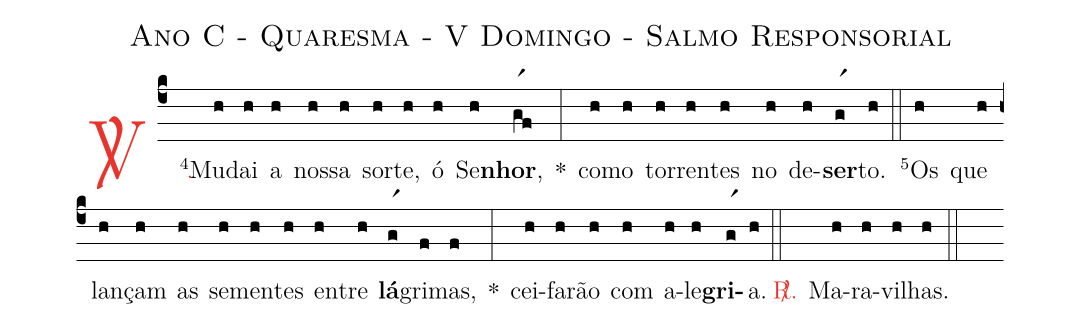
name: Ano C - Quaresma - V Domingo - Salmo Responsorial;
%%
(c4)

<c><sp>V/</sp>.</c>() <v>\VSup{4}</v>Mu(h)dai(h) a(h) nos(h)sa(h) sor(h)te,(h) ó(h) Se(h)<b>nhor</b>,(gr1f) *(:)
co(h)mo(h) tor(h)ren(h)tes(h) no(h) de(h)<b>ser</b>(gr1)to.(h)

(::)

<v>\VSup{5}</v>Os(h) que(h) lan(h)çam(h) as(h) se(h)men(h)tes(h) en(h)tre(h) <b>lá</b>(gr1)gri(f)mas,(f) *(:)
cei(h)fa(h)rão(h) com(h) a(h)le(h)<b>gri</b>(gr1)a.(h)

(::)

<c><sp>R/</sp>.</c>() Ma(h)ra(h)vi(h)lhas.(h)

(::)
